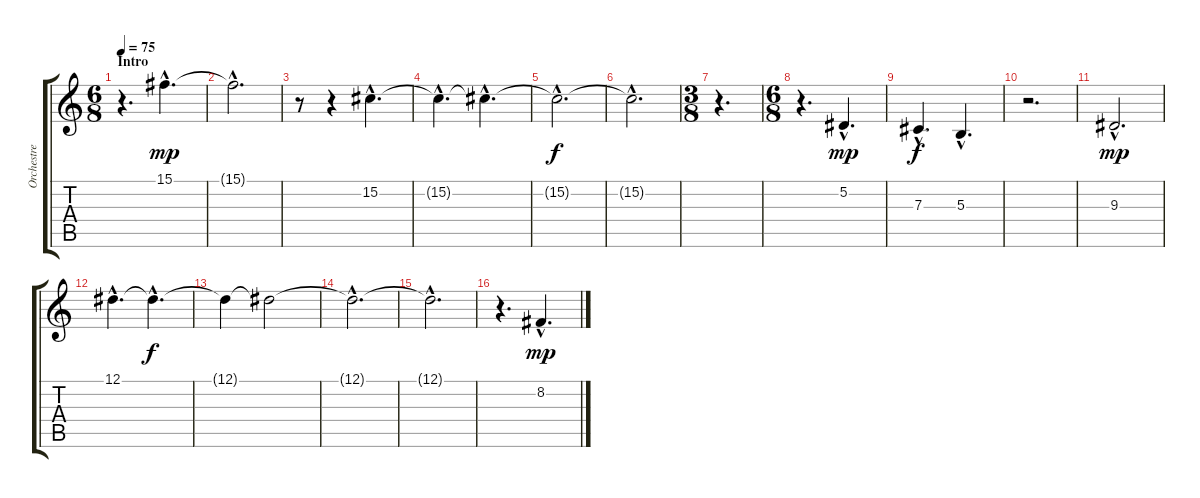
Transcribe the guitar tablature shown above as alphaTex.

\track ("Orchestre" "Orchestre") {instrument stringensemble1}
\staff {score tabs}
\tuning (Eb4 Bb3 Gb3 Db3 Ab2 Eb2) {hide}
\ts (6 8)
\section ("" "Intro")
\tempo 75
\tempo 77
\tempo 75
\clef g2
\ks c
r.4{d dy mp volume 0 instrument stringensemble1} 15.1{hac}.4{d volume 16} |
15.1{hac t}.2{d} |
r.8 r.4{volume 0} 15.2{hac}.4{d volume 16} |
15.2{hac t}.4{d} 15.2{hac t}.4{d volume 9} |
15.2{hac t}.2{d dy f} |
15.2{hac t}.2{d} |
\ts (3 8)
r.4{d} |
\ts (6 8)
r.4{d} 5.2{hac}.4{d dy mp} |
7.3{hac}.4{d dy f} 5.3{hac}.4{d} |
r.2{d} |
9.3{hac}.2{d dy mp} |
12.1{hac}.4{d} 12.1{hac t}.4{d dy f volume 9} |
12.1{t}.4 12.1{t}.2 |
12.1{hac t}.2{d} |
12.1{hac t}.2{d} |
r.4{d} 8.2{hac}.4{d dy mp}
